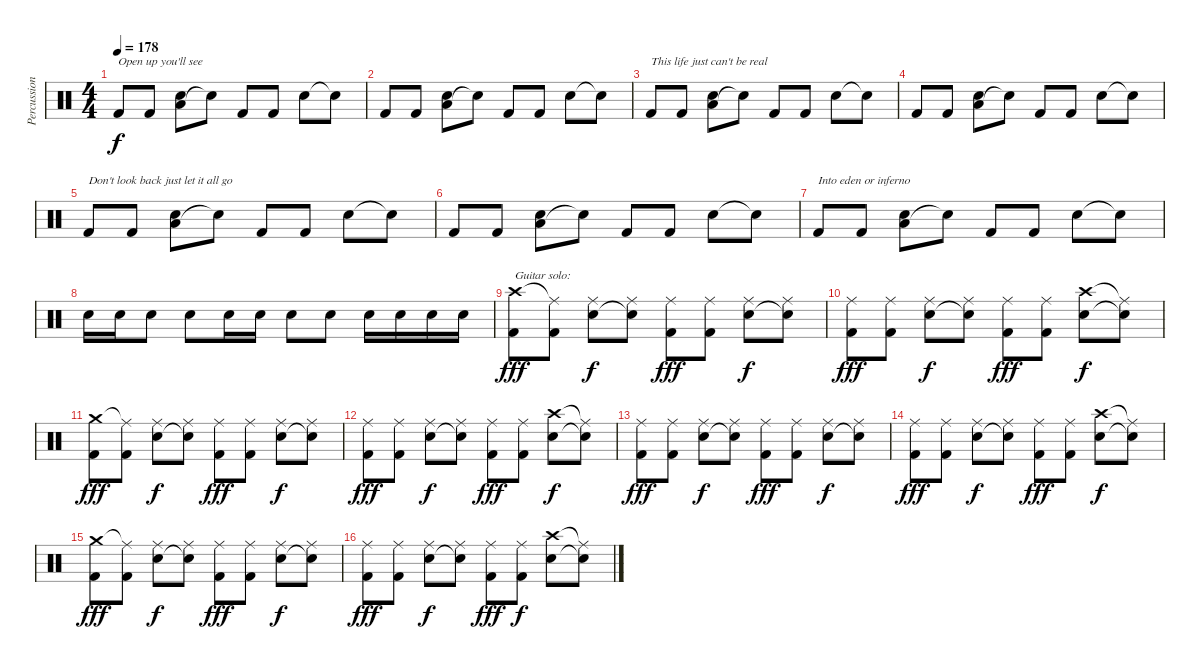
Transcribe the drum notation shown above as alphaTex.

\track ("Percussion" "Percussion") {instrument percussion}
\staff {score}
\articulation defaults
\ts (4 4)
\tempo 178
\clef neutral
\ks c "Kick (hit) 2".8{txt "Open up you'll see" dy f} "Kick (hit) 2".8
("Low Floor Tom (hit)" "Snare (hit) 2").8 "Snare (hit)"{t}.8 "Kick (hit) 2".8 "Kick (hit) 2".8 "Snare (hit) 2".8 "Snare (hit)"{t}.8 |
"Kick (hit) 2".8 "Kick (hit) 2".8 ("Low Floor Tom (hit)" "Snare (hit) 2").8 "Snare (hit)"{t}.8 "Kick (hit) 2".8 "Kick (hit) 2".8 "Snare (hit) 2".8 "Snare (hit)"{t}.8 |
"Kick (hit) 2".8{txt "This life just can't be real"} "Kick (hit) 2".8 ("Low Floor Tom (hit)" "Snare (hit) 2").8 "Snare (hit)"{t}.8 "Kick (hit) 2".8 "Kick (hit) 2".8 "Snare (hit) 2".8 "Snare (hit)"{t}.8 |
"Kick (hit) 2".8 "Kick (hit) 2".8 ("Low Floor Tom (hit)" "Snare (hit) 2").8 "Snare (hit)"{t}.8 "Kick (hit) 2".8 "Kick (hit) 2".8 "Snare (hit) 2".8 "Snare (hit)"{t}.8 |
"Kick (hit) 2".8{txt "Don't look back just let it all go"} "Kick (hit) 2".8 ("Low Floor Tom (hit)" "Snare (hit) 2").8 "Snare (hit)"{t}.8 "Kick (hit) 2".8 "Kick (hit) 2".8 "Snare (hit) 2".8 "Snare (hit)"{t}.8 |
"Kick (hit) 2".8 "Kick (hit) 2".8 ("Low Floor Tom (hit)" "Snare (hit) 2").8 "Snare (hit)"{t}.8 "Kick (hit) 2".8 "Kick (hit) 2".8 "Snare (hit) 2".8 "Snare (hit)"{t}.8 |
"Kick (hit) 2".8{txt "Into eden or inferno"} "Kick (hit) 2".8 ("Low Floor Tom (hit)" "Snare (hit) 2").8 "Snare (hit)"{t}.8 "Kick (hit) 2".8 "Kick (hit) 2".8 "Snare (hit) 2".8 "Snare (hit)"{t}.8 |
"Snare (hit) 2".16 "Snare (hit) 2".16 "Snare (hit) 2".8 "Snare (hit) 2".8 "Snare (hit) 2".16 "Snare (hit) 2".16 "Snare (hit) 2".8 "Snare (hit) 2".8 "Snare (hit) 2".16 "Snare (hit) 2".16 "Snare (hit) 2".16 "Snare (hit) 2".16 |
("Crash high (hit)" "Kick (hit) 2").8{txt "Guitar solo:" dy fff} ("Ride (middle)"{t} "Kick (hit) 2").8 ("Ride (middle)" "Snare (hit) 2").8{dy f} ("Ride (middle)" "Snare (hit)"{t}).8 ("Ride (middle)" "Kick (hit) 2").8{dy fff} ("Ride (middle)" "Kick (hit) 2").8 ("Ride (middle)" "Snare (hit) 2").8{dy f} ("Ride (middle)" "Snare (hit)"{t}).8 |
("Ride (middle)" "Kick (hit) 2").8{dy fff} ("Ride (middle)" "Kick (hit) 2").8 ("Ride (middle)" "Snare (hit) 2").8{dy f} ("Ride (middle)" "Snare (hit)"{t}).8 ("Ride (middle)" "Kick (hit) 2").8{dy fff} ("Ride (middle)" "Kick (hit) 2").8 ("Crash high (hit)" "Snare (hit) 2").8{dy f} ("Ride (middle)"{t} "Snare (hit)"{t}).8 |
("Crash medium (hit)" "Kick (hit) 2").8{dy fff} ("Ride (middle)"{t} "Kick (hit) 2").8 ("Ride (middle)" "Snare (hit) 2").8{dy f} ("Ride (middle)" "Snare (hit)"{t}).8 ("Ride (middle)" "Kick (hit) 2").8{dy fff} ("Ride (middle)" "Kick (hit) 2").8 ("Ride (middle)" "Snare (hit) 2").8{dy f} ("Ride (middle)" "Snare (hit)"{t}).8 |
("Ride (middle)" "Kick (hit) 2").8{dy fff} ("Ride (middle)" "Kick (hit) 2").8 ("Ride (middle)" "Snare (hit) 2").8{dy f} ("Ride (middle)" "Snare (hit)"{t}).8 ("Ride (middle)" "Kick (hit) 2").8{dy fff} ("Ride (middle)" "Kick (hit) 2").8 ("Crash high (hit)" "Snare (hit) 2").8{dy f} ("Ride (middle)"{t} "Snare (hit)"{t}).8 |
("Ride (middle)" "Kick (hit) 2").8{dy fff} ("Ride (middle)" "Kick (hit) 2").8 ("Ride (middle)" "Snare (hit) 2").8{dy f} ("Ride (middle)" "Snare (hit)"{t}).8 ("Ride (middle)" "Kick (hit) 2").8{dy fff} ("Ride (middle)" "Kick (hit) 2").8 ("Ride (middle)" "Snare (hit) 2").8{dy f} ("Ride (middle)" "Snare (hit)"{t}).8 |
("Ride (middle)" "Kick (hit) 2").8{dy fff} ("Ride (middle)" "Kick (hit) 2").8 ("Ride (middle)" "Snare (hit) 2").8{dy f} ("Ride (middle)" "Snare (hit)"{t}).8 ("Ride (middle)" "Kick (hit) 2").8{dy fff} ("Ride (middle)" "Kick (hit) 2").8 ("Crash high (hit)" "Snare (hit) 2").8{dy f} ("Ride (middle)"{t} "Snare (hit)"{t}).8 |
("Crash medium (hit)" "Kick (hit) 2").8{dy fff} ("Ride (middle)"{t} "Kick (hit) 2").8 ("Ride (middle)" "Snare (hit) 2").8{dy f} ("Ride (middle)" "Snare (hit)"{t}).8 ("Ride (middle)" "Kick (hit) 2").8{dy fff} ("Ride (middle)" "Kick (hit) 2").8 ("Ride (middle)" "Snare (hit) 2").8{dy f} ("Ride (middle)" "Snare (hit)"{t}).8 |
("Ride (middle)" "Kick (hit) 2").8{dy fff} ("Ride (middle)" "Kick (hit) 2").8 ("Ride (middle)" "Snare (hit) 2").8{dy f} ("Ride (middle)" "Snare (hit)"{t}).8 ("Ride (middle)" "Kick (hit) 2").8{dy fff} ("Ride (middle)" "Kick (hit) 2").8{dy f} ("Crash high (hit)" "Snare (hit) 2").8 ("Ride (middle)"{t} "Snare (hit)"{t}).8
